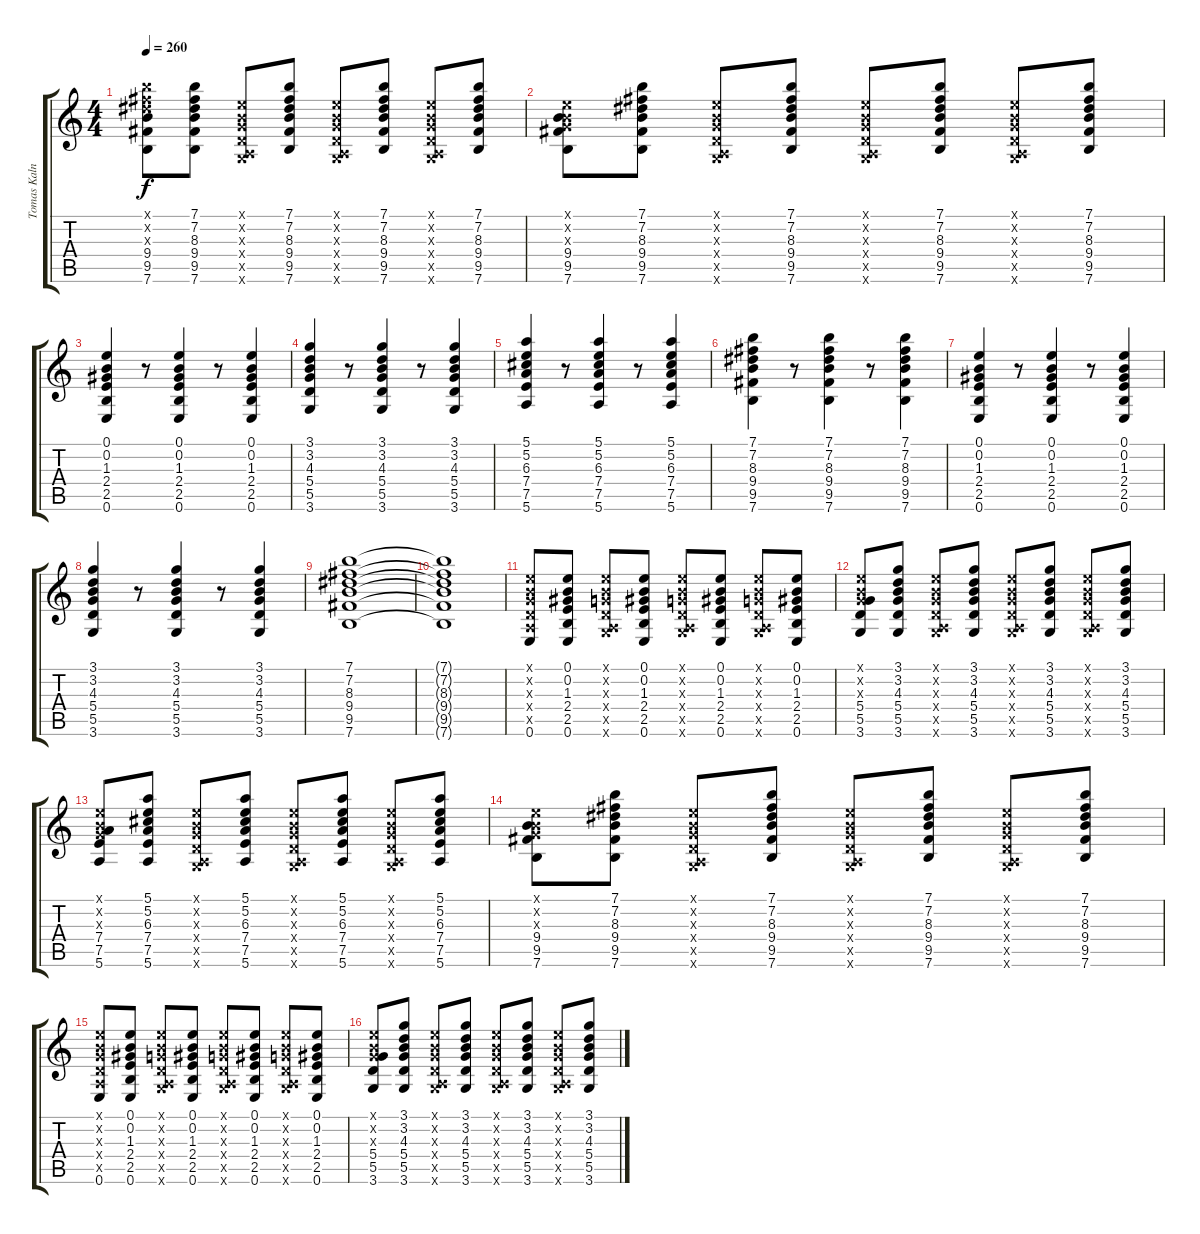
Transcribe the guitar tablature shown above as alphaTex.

\track ("Tomas Kalnoky    - Guitar" "Tomas Kaln") {instrument electricguitarclean}
\staff {score tabs}
\tuning (E4 B3 G3 D3 A2 E2) {hide}
\ts (4 4)
\tempo 260
\clef g2
\ks c
(7.1{x} 7.2{x} 8.3{x} 9.4 9.5 7.6).8{dy f} (7.1 7.2 8.3 9.4 9.5 7.6).8 (0.1{x} 0.2{x} 0.3{x} 0.4{x} 0.5{x} 3.6{x}).8 (7.1 7.2 8.3 9.4 9.5 7.6).8 (0.1{x} 0.2{x} 0.3{x} 0.4{x} 0.5{x} 3.6{x}).8 (7.1 7.2 8.3 9.4 9.5 7.6).8 (0.1{x} 0.2{x} 0.3{x} 0.4{x} 0.5{x} 3.6{x}).8 (7.1 7.2 8.3 9.4 9.5 7.6).8 |
(0.1{x} 0.2{x} 0.3{x} 9.4 9.5 7.6).8 (7.1 7.2 8.3 9.4 9.5 7.6).8 (0.1{x} 0.2{x} 0.3{x} 0.4{x} 0.5{x} 3.6{x}).8 (7.1 7.2 8.3 9.4 9.5 7.6).8 (0.1{x} 0.2{x} 0.3{x} 0.4{x} 0.5{x} 3.6{x}).8 (7.1 7.2 8.3 9.4 9.5 7.6).8 (0.1{x} 0.2{x} 0.3{x} 0.4{x} 0.5{x} 3.6{x}).8 (7.1 7.2 8.3 9.4 9.5 7.6).8 |
(0.1 0.2 1.3 2.4 2.5 0.6).4 r.8 (0.1 0.2 1.3 2.4 2.5 0.6).4 r.8 (0.1 0.2 1.3 2.4 2.5 0.6).4 |
(3.1 3.2 4.3 5.4 5.5 3.6).4 r.8 (3.1 3.2 4.3 5.4 5.5 3.6).4 r.8 (3.1 3.2 4.3 5.4 5.5 3.6).4 |
(5.1 5.2 6.3 7.4 7.5 5.6).4 r.8 (5.1 5.2 6.3 7.4 7.5 5.6).4 r.8 (5.1 5.2 6.3 7.4 7.5 5.6).4 |
(7.1 7.2 8.3 9.4 9.5 7.6).4 r.8 (7.1 7.2 8.3 9.4 9.5 7.6).4 r.8 (7.1 7.2 8.3 9.4 9.5 7.6).4 |
(0.1 0.2 1.3 2.4 2.5 0.6).4 r.8 (0.1 0.2 1.3 2.4 2.5 0.6).4 r.8 (0.1 0.2 1.3 2.4 2.5 0.6).4 |
(3.1 3.2 4.3 5.4 5.5 3.6).4 r.8 (3.1 3.2 4.3 5.4 5.5 3.6).4 r.8 (3.1 3.2 4.3 5.4 5.5 3.6).4 |
(7.1 7.2 8.3 9.4 9.5 7.6).1 |
(7.1{t} 7.2{t} 8.3{t} 9.4{t} 9.5{t} 7.6{t}).1 |
(0.1{x} 0.2{x} 0.3{x} 0.4{x} 0.5{x} 0.6).8 (0.1 0.2 1.3 2.4 2.5 0.6).8 (0.1{x} 0.2{x} 0.3{x} 0.4{x} 0.5{x} 3.6{x}).8 (0.1 0.2 1.3 2.4 2.5 0.6).8 (0.1{x} 0.2{x} 0.3{x} 0.4{x} 0.5{x} 3.6{x}).8 (0.1 0.2 1.3 2.4 2.5 0.6).8 (0.1{x} 0.2{x} 0.3{x} 0.4{x} 0.5{x} 3.6{x}).8 (0.1 0.2 1.3 2.4 2.5 0.6).8 |
(0.1{x} 0.2{x} 0.3{x} 5.4 5.5 3.6).8 (3.1 3.2 4.3 5.4 5.5 3.6).8 (0.1{x} 0.2{x} 0.3{x} 0.4{x} 0.5{x} 3.6{x}).8 (3.1 3.2 4.3 5.4 5.5 3.6).8 (0.1{x} 0.2{x} 0.3{x} 0.4{x} 0.5{x} 3.6{x}).8 (3.1 3.2 4.3 5.4 5.5 3.6).8 (0.1{x} 0.2{x} 0.3{x} 0.4{x} 0.5{x} 3.6{x}).8 (3.1 3.2 4.3 5.4 5.5 3.6).8 |
(0.1{x} 0.2{x} 0.3{x} 7.4 7.5 5.6).8 (5.1 5.2 6.3 7.4 7.5 5.6).8 (0.1{x} 0.2{x} 0.3{x} 0.4{x} 0.5{x} 3.6{x}).8 (5.1 5.2 6.3 7.4 7.5 5.6).8 (0.1{x} 0.2{x} 0.3{x} 0.4{x} 0.5{x} 3.6{x}).8 (5.1 5.2 6.3 7.4 7.5 5.6).8 (0.1{x} 0.2{x} 0.3{x} 0.4{x} 0.5{x} 3.6{x}).8 (5.1 5.2 6.3 7.4 7.5 5.6).8 |
(0.1{x} 0.2{x} 0.3{x} 9.4 9.5 7.6).8 (7.1 7.2 8.3 9.4 9.5 7.6).8 (0.1{x} 0.2{x} 0.3{x} 0.4{x} 0.5{x} 3.6{x}).8 (7.1 7.2 8.3 9.4 9.5 7.6).8 (0.1{x} 0.2{x} 0.3{x} 0.4{x} 0.5{x} 3.6{x}).8 (7.1 7.2 8.3 9.4 9.5 7.6).8 (0.1{x} 0.2{x} 0.3{x} 0.4{x} 0.5{x} 3.6{x}).8 (7.1 7.2 8.3 9.4 9.5 7.6).8 |
(0.1{x} 0.2{x} 0.3{x} 0.4{x} 0.5{x} 0.6).8 (0.1 0.2 1.3 2.4 2.5 0.6).8 (0.1{x} 0.2{x} 0.3{x} 0.4{x} 0.5{x} 3.6{x}).8 (0.1 0.2 1.3 2.4 2.5 0.6).8 (0.1{x} 0.2{x} 0.3{x} 0.4{x} 0.5{x} 3.6{x}).8 (0.1 0.2 1.3 2.4 2.5 0.6).8 (0.1{x} 0.2{x} 0.3{x} 0.4{x} 0.5{x} 3.6{x}).8 (0.1 0.2 1.3 2.4 2.5 0.6).8 |
(0.1{x} 0.2{x} 0.3{x} 5.4 5.5 3.6).8 (3.1 3.2 4.3 5.4 5.5 3.6).8 (0.1{x} 0.2{x} 0.3{x} 0.4{x} 0.5{x} 3.6{x}).8 (3.1 3.2 4.3 5.4 5.5 3.6).8 (0.1{x} 0.2{x} 0.3{x} 0.4{x} 0.5{x} 3.6{x}).8 (3.1 3.2 4.3 5.4 5.5 3.6).8 (0.1{x} 0.2{x} 0.3{x} 0.4{x} 0.5{x} 3.6{x}).8 (3.1 3.2 4.3 5.4 5.5 3.6).8
